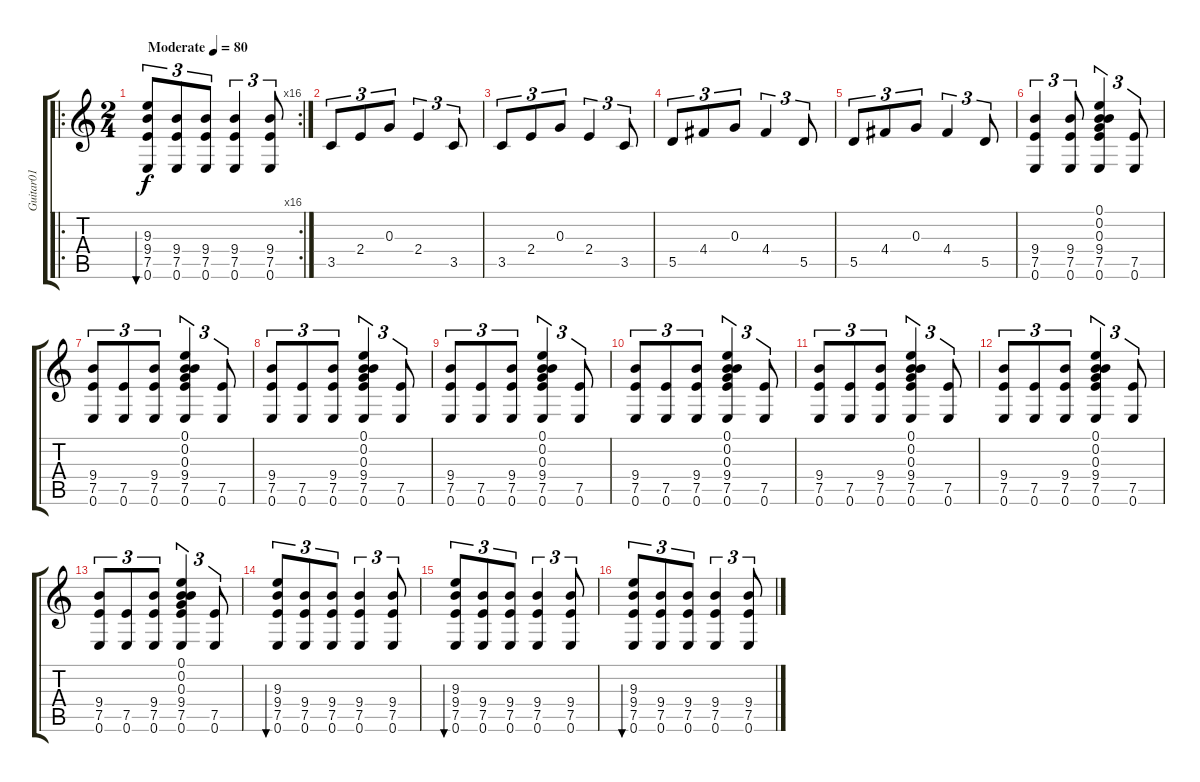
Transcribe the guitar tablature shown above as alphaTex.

\track ("Guitar01" "Guitar01") {instrument electricguitarclean}
\staff {score tabs}
\tuning (E4 B3 G3 D3 A2 E2) {hide}
\ro
\rc 16
\ts (2 4)
\tempo (80 "Moderate")
\clef g2
\ks c
(9.3 9.4 7.5 0.6).8{tu (3 2) bu 240 dy f instrument electricguitarclean} (9.4 7.5 0.6).8{tu (3 2)} (9.4 7.5 0.6).8{tu (3 2)} (9.4 7.5 0.6).4{tu (3 2)} (9.4 7.5 0.6).8{tu (3 2)} |
3.5.8{tu (3 2)} 2.4.8{tu (3 2)} 0.3.8{tu (3 2)} 2.4.4{tu (3 2)} 3.5.8{tu (3 2)} |
3.5.8{tu (3 2)} 2.4.8{tu (3 2)} 0.3.8{tu (3 2)} 2.4.4{tu (3 2)} 3.5.8{tu (3 2)} |
5.5.8{tu (3 2)} 4.4.8{tu (3 2)} 0.3.8{tu (3 2)} 4.4.4{tu (3 2)} 5.5.8{tu (3 2)} |
5.5.8{tu (3 2)} 4.4.8{tu (3 2)} 0.3.8{tu (3 2)} 4.4.4{tu (3 2)} 5.5.8{tu (3 2)} |
(9.4 7.5 0.6).4{tu (3 2)} (9.4 7.5 0.6).8{tu (3 2)} (0.1 0.2 0.3 9.4 7.5 0.6).4{tu (3 2)} (7.5 0.6).8{tu (3 2)} |
(9.4 7.5 0.6).8{tu (3 2)} (7.5 0.6).8{tu (3 2)} (9.4 7.5 0.6).8{tu (3 2)} (0.1 0.2 0.3 9.4 7.5 0.6).4{tu (3 2)} (7.5 0.6).8{tu (3 2)} |
(9.4 7.5 0.6).8{tu (3 2)} (7.5 0.6).8{tu (3 2)} (9.4 7.5 0.6).8{tu (3 2)} (0.1 0.2 0.3 9.4 7.5 0.6).4{tu (3 2)} (7.5 0.6).8{tu (3 2)} |
(9.4 7.5 0.6).8{tu (3 2)} (7.5 0.6).8{tu (3 2)} (9.4 7.5 0.6).8{tu (3 2)} (0.1 0.2 0.3 9.4 7.5 0.6).4{tu (3 2)} (7.5 0.6).8{tu (3 2)} |
(9.4 7.5 0.6).8{tu (3 2)} (7.5 0.6).8{tu (3 2)} (9.4 7.5 0.6).8{tu (3 2)} (0.1 0.2 0.3 9.4 7.5 0.6).4{tu (3 2)} (7.5 0.6).8{tu (3 2)} |
(9.4 7.5 0.6).8{tu (3 2)} (7.5 0.6).8{tu (3 2)} (9.4 7.5 0.6).8{tu (3 2)} (0.1 0.2 0.3 9.4 7.5 0.6).4{tu (3 2)} (7.5 0.6).8{tu (3 2)} |
(9.4 7.5 0.6).8{tu (3 2)} (7.5 0.6).8{tu (3 2)} (9.4 7.5 0.6).8{tu (3 2)} (0.1 0.2 0.3 9.4 7.5 0.6).4{tu (3 2)} (7.5 0.6).8{tu (3 2)} |
(9.4 7.5 0.6).8{tu (3 2)} (7.5 0.6).8{tu (3 2)} (9.4 7.5 0.6).8{tu (3 2)} (0.1 0.2 0.3 9.4 7.5 0.6).4{tu (3 2)} (7.5 0.6).8{tu (3 2)} |
(9.3 9.4 7.5 0.6).8{tu (3 2) bu 240} (9.4 7.5 0.6).8{tu (3 2)} (9.4 7.5 0.6).8{tu (3 2)} (9.4 7.5 0.6).4{tu (3 2)} (9.4 7.5 0.6).8{tu (3 2)} |
(9.3 9.4 7.5 0.6).8{tu (3 2) bu 240} (9.4 7.5 0.6).8{tu (3 2)} (9.4 7.5 0.6).8{tu (3 2)} (9.4 7.5 0.6).4{tu (3 2)} (9.4 7.5 0.6).8{tu (3 2)} |
(9.3 9.4 7.5 0.6).8{tu (3 2) bu 240} (9.4 7.5 0.6).8{tu (3 2)} (9.4 7.5 0.6).8{tu (3 2)} (9.4 7.5 0.6).4{tu (3 2)} (9.4 7.5 0.6).8{tu (3 2)}
